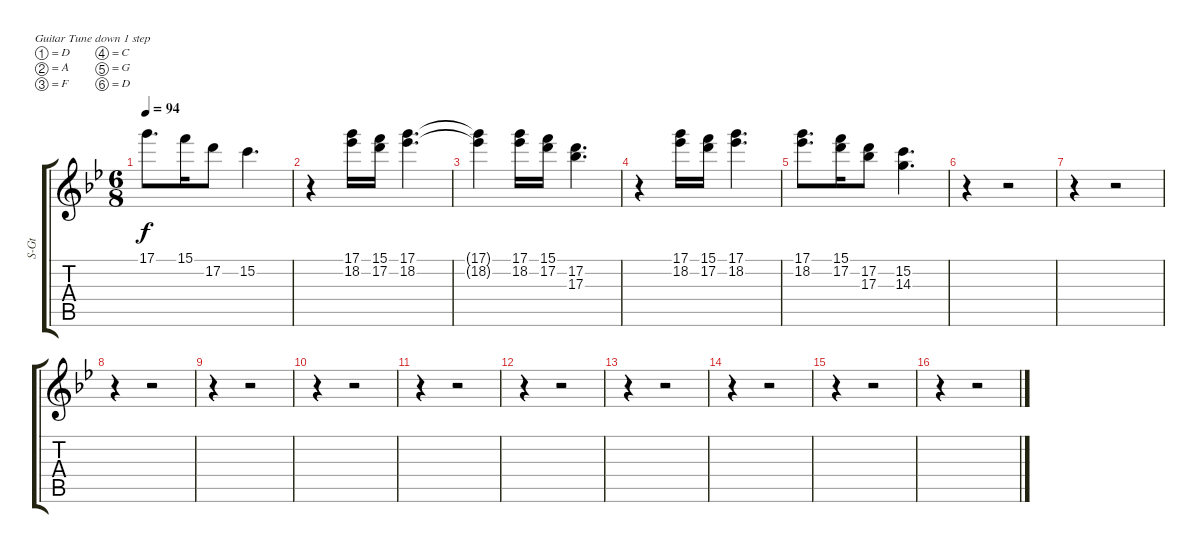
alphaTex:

\bracketExtendMode groupsimilarinstruments
\otherSystemsTrackNameOrientation horizontal
\track ("Keyboard" "S-Gt") {instrument musicbox}
\staff {score tabs}
\tuning (D4 A3 F3 C3 G2 D2)
\displaytranspose 12
\ts (6 8)
\tempo 94
\clef g2
\ks bb
17.1{acc forcenatural}.8{d dy f} 15.1{acc forcenatural}.16 17.2{acc forcenatural}.8 15.2{acc forcenatural}.4{d} |
r.4 (17.1{acc forcenatural} 18.2{acc forcenatural}).16 (15.1{acc forcenatural} 17.2{acc forcenatural}).16 (17.1{acc forcenatural} 18.2{acc forcenatural}).4{d} |
(17.1{t acc forcenatural} 18.2{t acc forcenatural}).4 (17.1{acc forcenatural} 18.2{acc forcenatural}).16 (15.1{acc forcenatural} 17.2{acc forcenatural}).16 (17.2{acc forcenatural} 17.3{acc forcenatural}).4{d} |
r.4 (17.1{acc forcenatural} 18.2{acc forcenatural}).16 (15.1{acc forcenatural} 17.2{acc forcenatural}).16 (17.1{acc forcenatural} 18.2{acc forcenatural}).4{d} |
(17.1{acc forcenatural} 18.2{acc forcenatural}).8{d} (15.1{acc forcenatural} 17.2{acc forcenatural}).16 (17.2{acc forcenatural} 17.3{acc forcenatural}).8 (15.2{acc forcenatural} 14.3{acc forcenatural}).4{d} |
r.4 r.2 |
r.4 r.2 |
r.4 r.2 |
r.4 r.2 |
r.4 r.2 |
r.4 r.2 |
r.4 r.2 |
r.4 r.2 |
r.4 r.2 |
r.4 r.2 |
r.4 r.2
